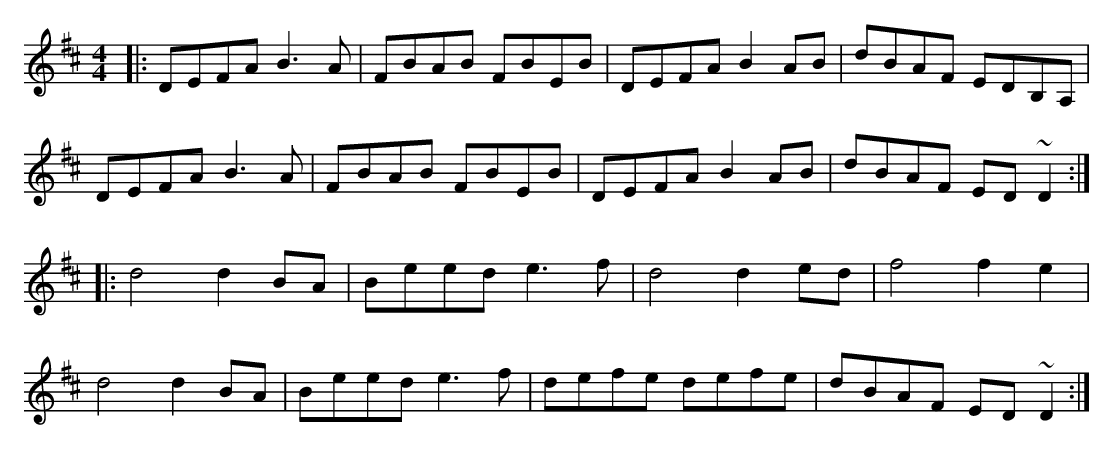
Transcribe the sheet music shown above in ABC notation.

X:1
M:4/4
K:D
|:DEFA B3A|FBAB FBEB|DEFA B2AB|dBAF EDB,A,|
DEFA B3A|FBAB FBEB|DEFA B2AB|dBAF ED~D2:|
|:d4d2BA|Beed e3f|d4d2ed|f4f2e2|
d4d2BA|Beed e3f|defe defe|dBAF ED~D2:|
